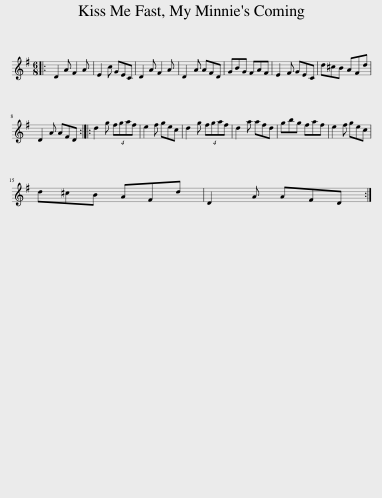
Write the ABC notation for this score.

X:1
L:1/8
M:6/8
I:linebreak $
K:G
V:1 treble
V:1
|: D2 A F2 A | E2 c GEC | D2 A F2 A | D2 A AFD | GBG FAF | %5
 E2 F GEC | d^cB AFd |$ D2 A AFD :: d2 g (4:3:4fgaf | e2 f gec | %10
 d2 g (4:3:4fgaf | d2 a afd | gbg faf | e2 f gec |$ d^cB AFd | %15
 D2 A AFD :| %16
